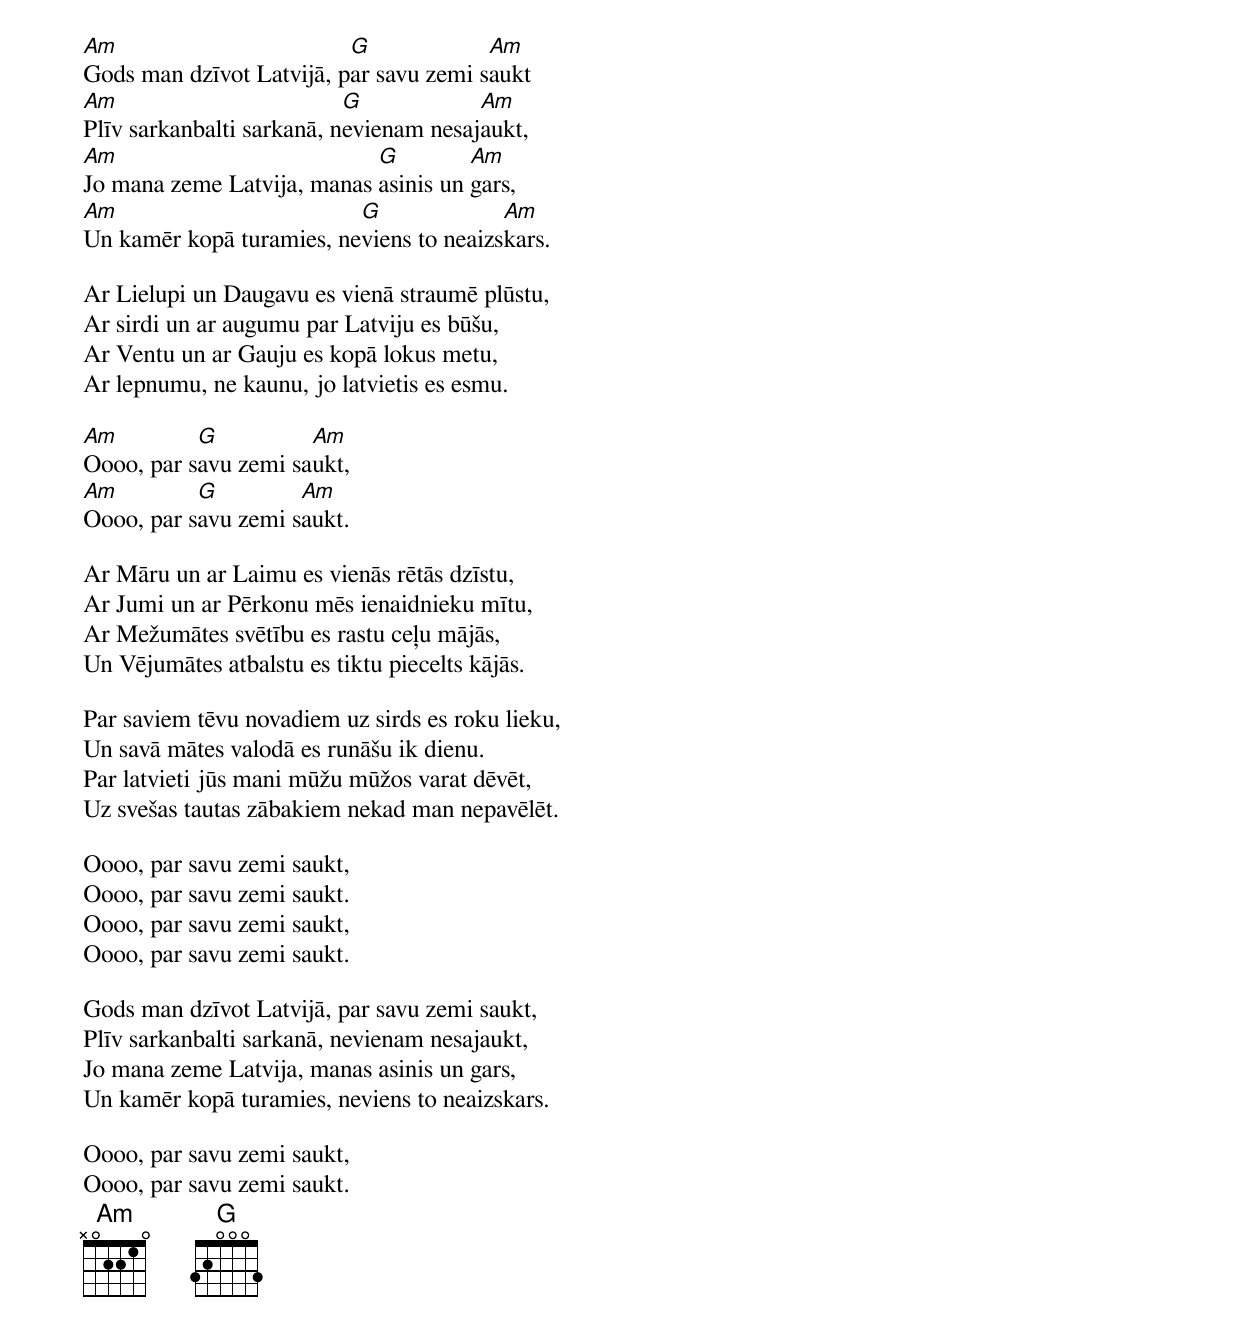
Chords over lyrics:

Am			  G             Am
Gods man dzīvot Latvijā, par savu zemi saukt
Am                         G            Am
Plīv sarkanbalti sarkanā, nevienam nesajaukt,
Am                          G         Am
Jo mana zeme Latvija, manas asinis un gars,
Am                        G              Am
Un kamēr kopā turamies, neviens to neaizskars.

Ar Lielupi un Daugavu es vienā straumē plūstu,
Ar sirdi un ar augumu par Latviju es būšu,
Ar Ventu un ar Gauju es kopā lokus metu,
Ar lepnumu, ne kaunu, jo latvietis es esmu.

Am         G          Am
Oooo, par savu zemi saukt,
Am         G         Am
Oooo, par savu zemi saukt.

Ar Māru un ar Laimu es vienās rētās dzīstu,
Ar Jumi un ar Pērkonu mēs ienaidnieku mītu,
Ar Mežumātes svētību es rastu ceļu mājās,
Un Vējumātes atbalstu es tiktu piecelts kājās.

Par saviem tēvu novadiem uz sirds es roku lieku,
Un savā mātes valodā es runāšu ik dienu.
Par latvieti jūs mani mūžu mūžos varat dēvēt,
Uz svešas tautas zābakiem nekad man nepavēlēt.

Oooo, par savu zemi saukt,
Oooo, par savu zemi saukt.
Oooo, par savu zemi saukt,
Oooo, par savu zemi saukt.

Gods man dzīvot Latvijā, par savu zemi saukt,
Plīv sarkanbalti sarkanā, nevienam nesajaukt,
Jo mana zeme Latvija, manas asinis un gars,
Un kamēr kopā turamies, neviens to neaizskars.

Oooo, par savu zemi saukt,
Oooo, par savu zemi saukt.
